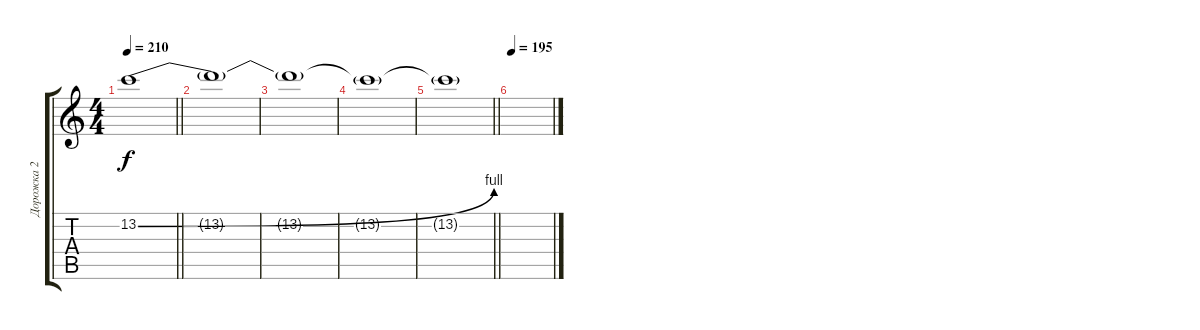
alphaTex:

\track ("Дорожка 2" "Дорожка 2") {instrument distortionguitar}
\staff {score tabs}
\tuning (E4 B3 G3 D3 A2 D2) {hide}
\ts (4 4)
\tempo 210
\clef g2
\barLineRight lightlight
\ks c
13.2{be (bend 0 0 60 4)}.1{dy f} |
13.2{t}.1 |
13.2{t}.1 |
13.2{t}.1 |
\barLineRight lightlight
13.2{t}.1 |
\section ("" "")
\tempo 195
